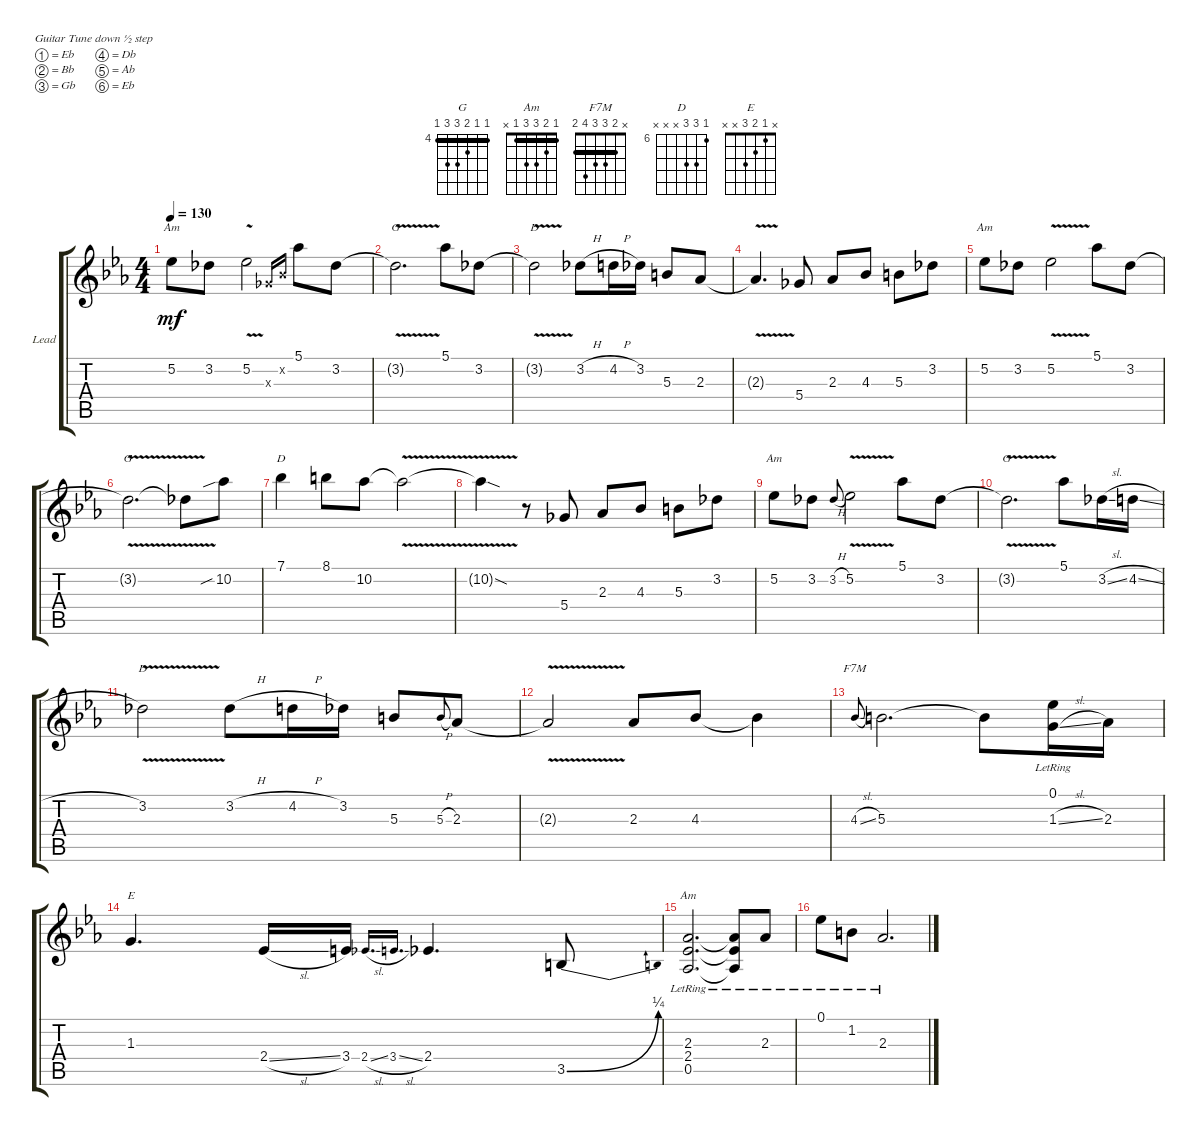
\defaultSystemsLayout 4
\bracketExtendMode groupsimilarinstruments
\firstSystemTrackNameOrientation horizontal
\otherSystemsTrackNameOrientation horizontal
\track ("Lead" "Lead") {multiBarRest instrument overdrivenguitar}
\staff {score tabs}
\tuning (Eb4 Bb3 Gb3 Db3 Ab2 Eb2)
\chord ("G" 4 4 5 6 6 4) {firstfret 4 barre (4 4)}
\chord ("Am" 1 2 3 3 1 x) {barre 1}
\chord ("F7M" x 2 3 3 4 2) {barre 2}
\chord ("D" 6 8 8 x x x) {firstfret 6}
\chord ("E" x 1 2 3 x x)
\ts (4 4)
\tempo 130
\clef g2
\ks cminor
5.2.8{ch "Am" dy mf} 3.2.8 5.2{v}.2 0.3{x}.16{gr onbeat} 0.2{x}.16{gr onbeat} 5.1.8 3.2.8 |
3.2{v t}.2{d ch "G"} 5.1.8 3.2.8 |
3.2{v t}.2{ch "D"} 3.2{h}.8 4.2{h}.16 3.2.16 5.3.8 2.3.8 |
2.3{v t}.4{d} 5.4.8 2.3.8 4.3.8 5.3.8 3.2.8 |
5.2.8{ch "Am"} 3.2.8 5.2{v}.2 5.1.8 3.2.8 |
3.2{v t}.2{d ch "G"} 3.2{t}.8 10.2{sib}.8 |
7.1.4{ch "D"} 8.1.8 10.2.8 10.2{v t}.2 |
10.2{v sod t}.4 r.8 5.4.8 2.3.8 4.3.8 5.3.8 3.2.8 |
5.2.8{ch "Am"} 3.2.8 3.2{h}.8{gr onbeat} 5.2{v}.2 5.1.8 3.2.8 |
3.2{v t}.2{d ch "G"} 5.1.8 3.2{sl}.16 4.2{sl}.16 |
3.2{v}.2{ch "D"} 3.2{h}.8 4.2{h}.16 3.2.16 5.3.8 5.3{h}.8{gr onbeat} 2.3.8 |
2.3{v t}.2 2.3.8 4.3.8 4.3{t}.4 |
4.3{sl}.8{ch "F7M" gr onbeat} 5.3.2{d} 5.3{t}.8 (1.3{sl} 0.1{lr}).16 2.3.16 |
1.3.4{d ch "E"} 2.4{sl}.16 3.4.16 2.4{sl}.16{d gr onbeat} 3.4{sl}.16{d gr onbeat} 2.4.4{d} 3.5{be (bend 32.4 0 59.4 1)}.8 |
(0.5{lr} 2.4{lr} 2.3{lr}).2{d ch "Am"} (2.3{lr t} 2.4{lr t} 0.5{lr t}).8 2.3{lr}.8 |
0.1{lr}.8 1.2{lr}.8 2.3{lr}.2{d}
